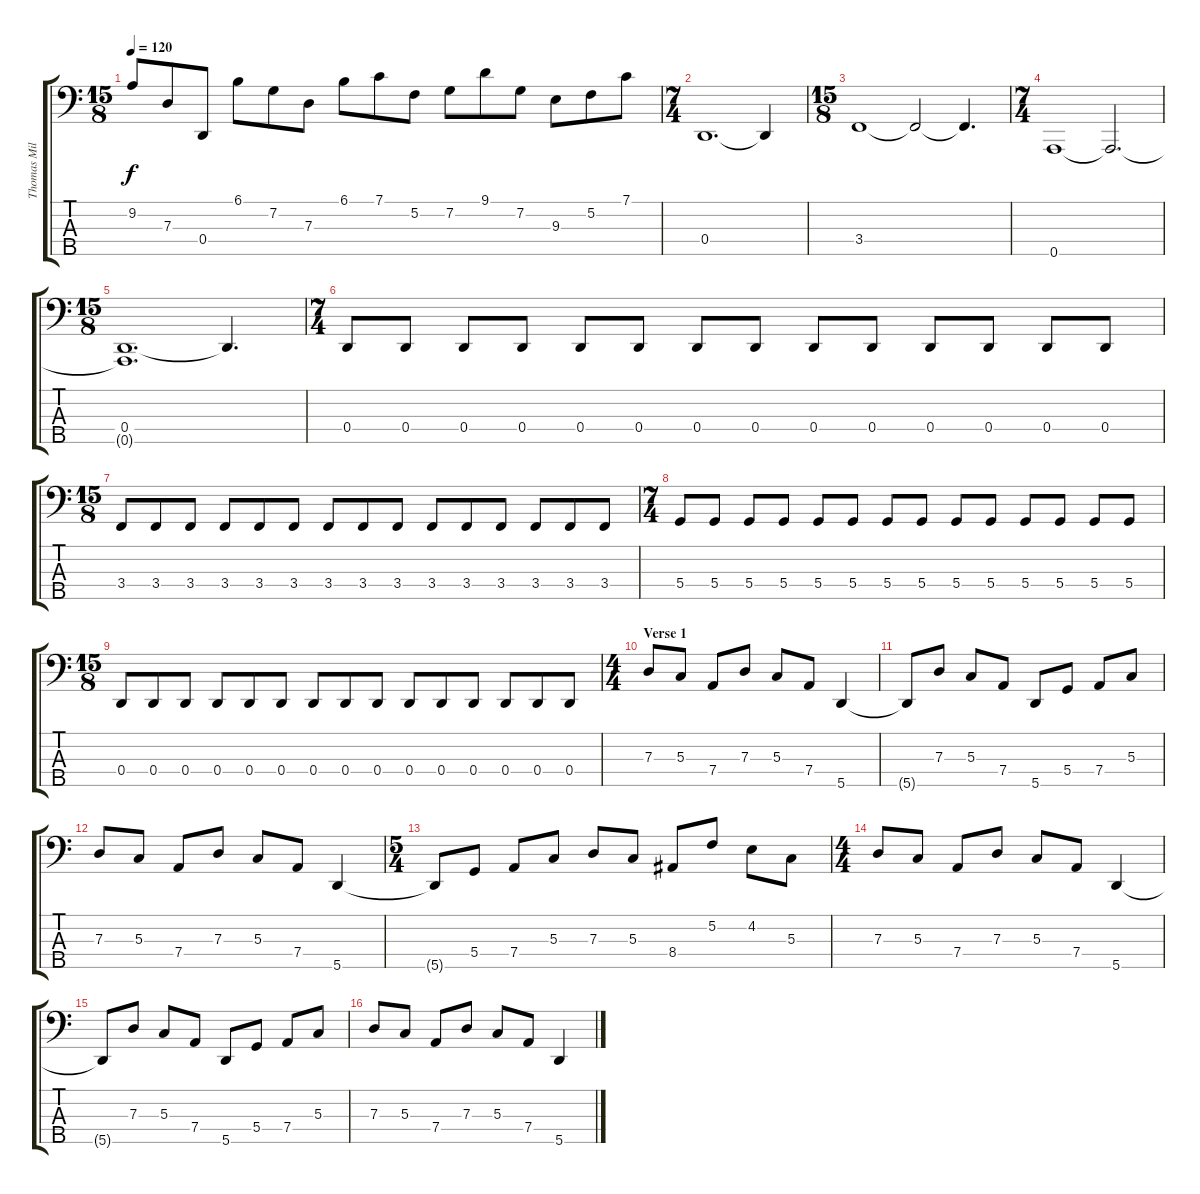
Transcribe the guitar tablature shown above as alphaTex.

\track ("Thomas Miller" "Thomas Mil") {instrument electricbassfinger}
\staff {score tabs}
\tuning (F2 C2 G1 D1 A0) {hide}
\ts (15 8)
\tempo 120
\clef f4
\ks c
9.2.8{dy f} 7.3.8 0.4.8 6.1.8 7.2.8 7.3.8 6.1.8 7.1.8 5.2.8 7.2.8 9.1.8 7.2.8 9.3.8 5.2.8 7.1.8 |
\ts (7 4)
0.4.1{d} 0.4{t}.4 |
\ts (15 8)
3.4.1 3.4{t}.2 3.4{t}.4{d} |
\ts (7 4)
0.5.1 0.5{t}.2{d} |
\ts (15 8)
(0.4 0.5{t}).1{d} 0.4{t}.4{d} |
\ts (7 4)
0.4.8 0.4.8 0.4.8 0.4.8 0.4.8 0.4.8 0.4.8 0.4.8 0.4.8 0.4.8 0.4.8 0.4.8 0.4.8 0.4.8 |
\ts (15 8)
3.4.8 3.4.8 3.4.8 3.4.8 3.4.8 3.4.8 3.4.8 3.4.8 3.4.8 3.4.8 3.4.8 3.4.8 3.4.8 3.4.8 3.4.8 |
\ts (7 4)
5.4.8 5.4.8 5.4.8 5.4.8 5.4.8 5.4.8 5.4.8 5.4.8 5.4.8 5.4.8 5.4.8 5.4.8 5.4.8 5.4.8 |
\ts (15 8)
0.4.8 0.4.8 0.4.8 0.4.8 0.4.8 0.4.8 0.4.8 0.4.8 0.4.8 0.4.8 0.4.8 0.4.8 0.4.8 0.4.8 0.4.8 |
\ts (4 4)
\section ("" "Verse 1")
7.3.8 5.3.8 7.4.8 7.3.8 5.3.8 7.4.8 5.5.4 |
5.5{t}.8 7.3.8 5.3.8 7.4.8 5.5.8 5.4.8 7.4.8 5.3.8 |
7.3.8 5.3.8 7.4.8 7.3.8 5.3.8 7.4.8 5.5.4 |
\ts (5 4)
5.5{t}.8 5.4.8 7.4.8 5.3.8 7.3.8 5.3.8 8.4.8 5.2.8 4.2.8 5.3.8 |
\ts (4 4)
7.3.8 5.3.8 7.4.8 7.3.8 5.3.8 7.4.8 5.5.4 |
5.5{t}.8 7.3.8 5.3.8 7.4.8 5.5.8 5.4.8 7.4.8 5.3.8 |
7.3.8 5.3.8 7.4.8 7.3.8 5.3.8 7.4.8 5.5.4
